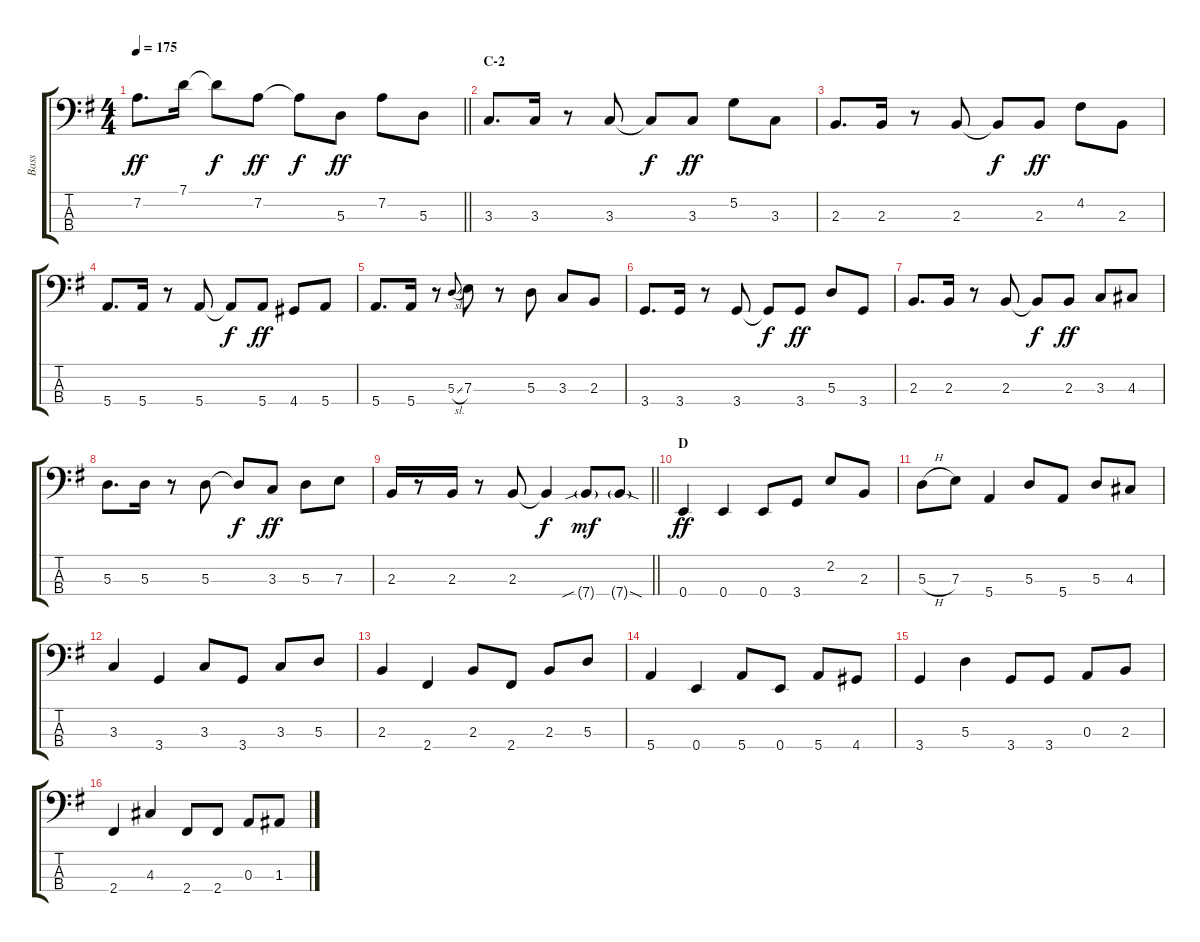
\track ("Bass" "Bass") {instrument electricbasspick}
\staff {score tabs}
\tuning (G2 D2 A1 E1) {hide}
\ts (4 4)
\tempo 175
\clef f4
\barLineRight lightlight
\ks g
7.2.8{d dy ff} 7.1.16 7.1{t}.8{dy f} 7.2.8{dy ff} 7.2{t}.8{dy f} 5.3.8{dy ff} 7.2.8 5.3.8 |
\section ("" "C-2")
3.3.8{d} 3.3.16 r.8 3.3.8 3.3{t}.8{dy f} 3.3.8{dy ff} 5.2.8 3.3.8 |
2.3.8{d} 2.3.16 r.8 2.3.8 2.3{t}.8{dy f} 2.3.8{dy ff} 4.2.8 2.3.8 |
5.4.8{d} 5.4.16 r.8 5.4.8 5.4{t}.8{dy f} 5.4.8{dy ff} 4.4.8 5.4.8 |
5.4.8{d} 5.4.16 r.8 5.3{sl}.8{gr onbeat} 7.3.8 r.8 5.3.8 3.3.8 2.3.8 |
3.4.8{d} 3.4.16 r.8 3.4.8 3.4{t}.8{dy f} 3.4.8{dy ff} 5.3.8 3.4.8 |
2.3.8{d} 2.3.16 r.8 2.3.8 2.3{t}.8{dy f} 2.3.8{dy ff} 3.3.8 4.3.8 |
5.3.8{d} 5.3.16 r.8 5.3.8 5.3{t}.8{dy f} 3.3.8{dy ff} 5.3.8 7.3.8 |
\barLineRight lightlight
2.3.16 r.8 2.3.16 r.8 2.3.8 2.3{t}.4{dy f} 7.4{sib g}.8{dy mf} 7.4{sod g}.8 |
\section ("" "D")
0.4.4{dy ff} 0.4.4 0.4.8 3.4.8 2.2.8 2.3.8 |
5.3{h}.8 7.3.8 5.4.4 5.3.8 5.4.8 5.3.8 4.3.8 |
3.3.4 3.4.4 3.3.8 3.4.8 3.3.8 5.3.8 |
2.3.4 2.4.4 2.3.8 2.4.8 2.3.8 5.3.8 |
5.4.4 0.4.4 5.4.8 0.4.8 5.4.8 4.4.8 |
3.4.4 5.3.4 3.4.8 3.4.8 0.3.8 2.3.8 |
2.4.4 4.3.4 2.4.8 2.4.8 0.3.8 1.3.8
